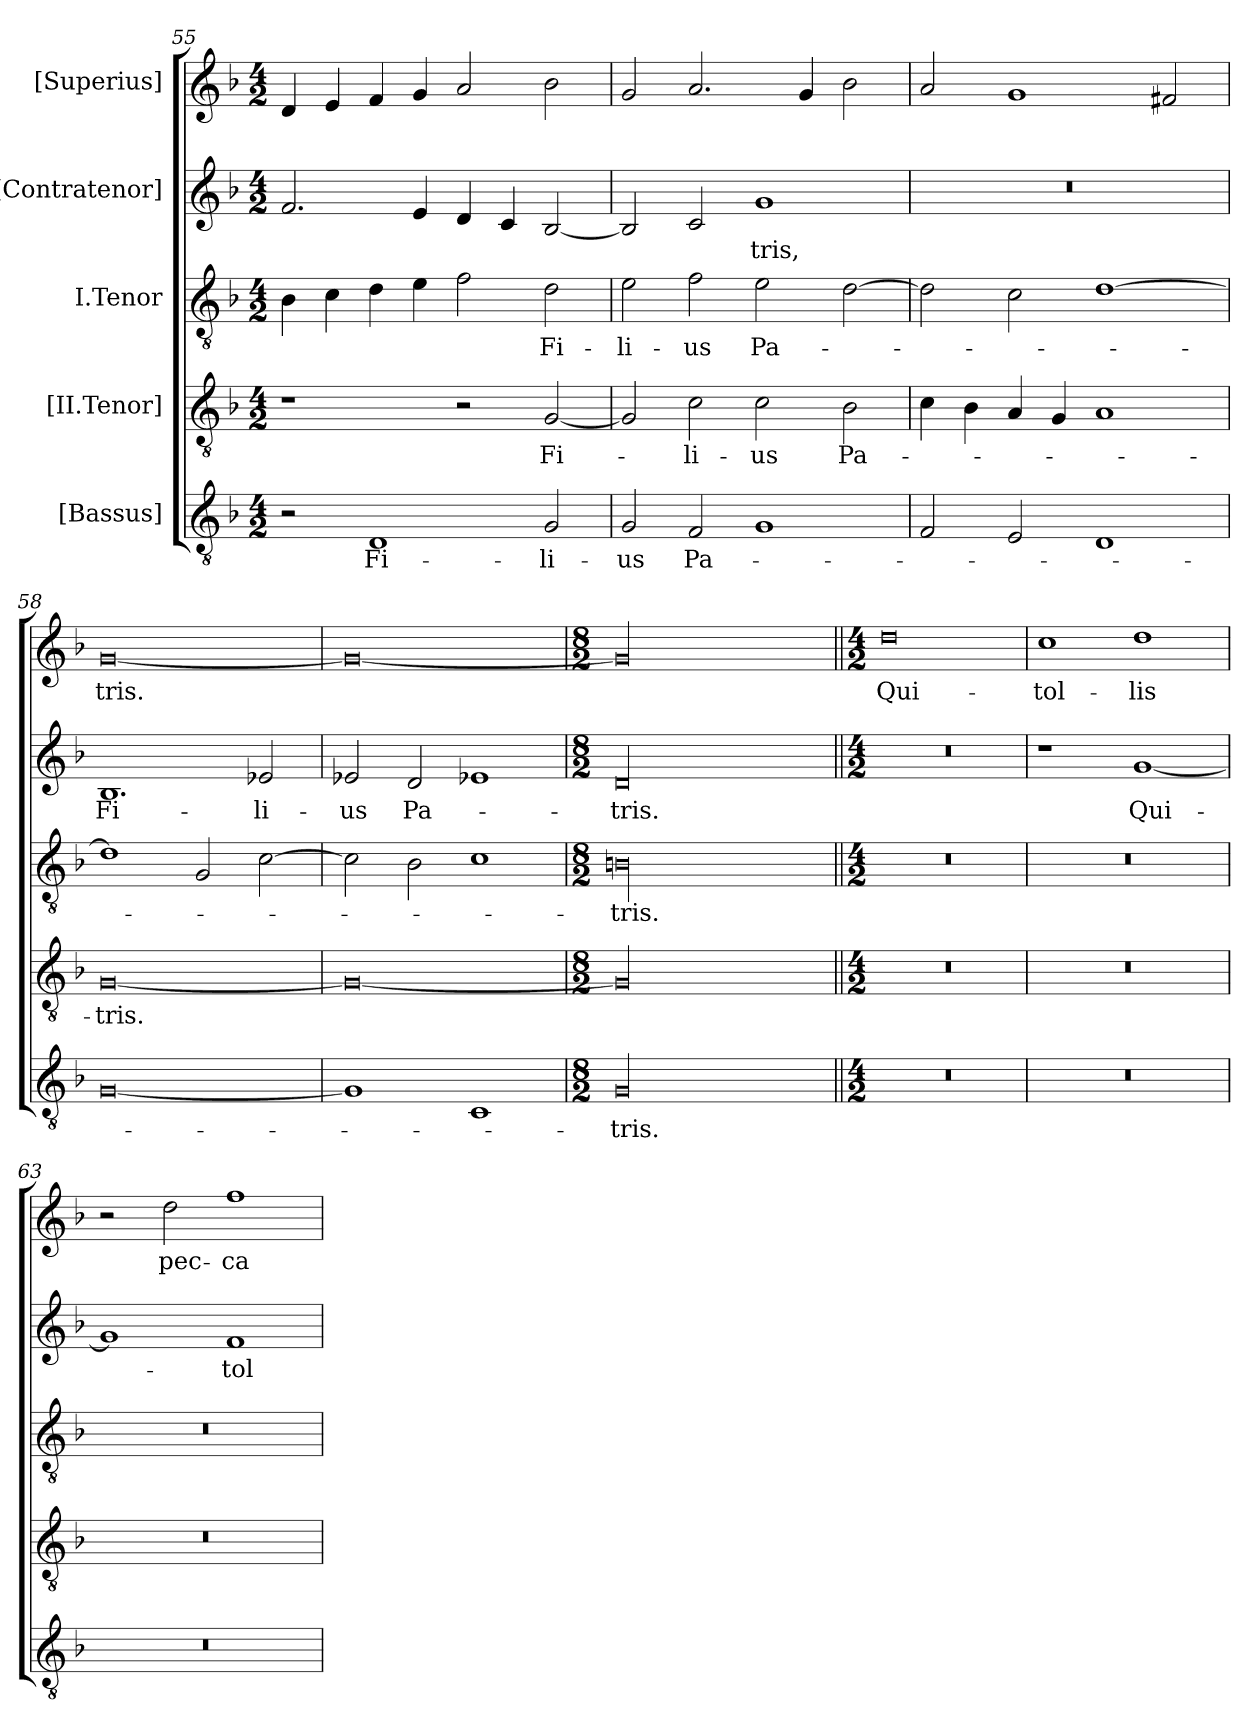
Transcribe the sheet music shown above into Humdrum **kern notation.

**kern	**text	**kern	**text	**kern	**text	**kern	**text	**kern	**text
*part5	*part5	*part4	*part4	*part3	*part3	*part2	*part2	*part1	*part1
*staff5	*staff5	*staff4	*staff4	*staff3	*staff3	*staff2	*staff2	*staff1	*staff1
*I"[Bassus]	*	*I"[II.Tenor]	*	*I"I.Tenor	*	*I"[Contratenor]	*	*I"[Superius]	*
*clefGv2	*	*clefGv2	*	*clefGv2	*	*clefG2	*	*clefG2	*
*k[b-]	*	*k[b-]	*	*k[b-]	*	*k[b-]	*	*k[b-]	*
*M4/2	*	*M4/2	*	*M4/2	*	*M4/2	*	*M4/2	*
=55	=55	=55	=55	=55	=55	=55	=55	=55	=55
2r	.	1r	.	4B-\	.	2.f/	.	4d/	.
.	.	.	.	4c\	.	.	.	4e/	.
1D/	Fi-	.	.	4d\	.	.	.	4f/	.
.	.	.	.	4e\	.	4e/	.	4g/	.
.	.	2r	.	2f\	.	4d/	.	2a/	.
.	.	.	.	.	.	4c/	.	.	.
2G/	-li-	[2G/	Fi-	2d\	Fi-	[2B-/	.	2b-\	.
=56	=56	=56	=56	=56	=56	=56	=56	=56	=56
2G/	-us	2G/]	.	2e\	-li-	2B-/]	.	2g/	.
2F/	Pa-	2c\	-li-	2f\	-us	2c/	.	2.a/	.
1G/	.	2c\	-us	2e\	Pa-	1g/	-tris,	.	.
.	.	.	.	.	.	.	.	4g/	.
.	.	2B-\	Pa-	[2d\	.	.	.	2b-\	.
=57	=57	=57	=57	=57	=57	=57	=57	=57	=57
2F/	.	4c\	.	2d\]	.	0r	.	2a/	.
.	.	4B-\	.	.	.	.	.	.	.
2E/	.	4A/	.	2c\	.	.	.	1g/	.
.	.	4G/	.	.	.	.	.	.	.
1D/	.	1A/	.	[1d\	.	.	.	.	.
.	.	.	.	.	.	.	.	2f#X/	.
=58	=58	=58	=58	=58	=58	=58	=58	=58	=58
[0G/	.	[0G/	-tris.	1d\]	.	1.B-/	Fi-	[0g/	-tris.
.	.	.	.	2G/	.	.	.	.	.
.	.	.	.	[2c\	.	2e-X/	-li-	.	.
=59	=59	=59	=59	=59	=59	=59	=59	=59	=59
1G/]	.	0G/_	.	2c\]	.	2e-X/	-us	0g/_	.
.	.	.	.	2B-\	.	2d/	Pa-	.	.
1C/	.	.	.	1c\	.	1e-X/	.	.	.
=60	=60	=60	=60	=60	=60	=60	=60	=60	=60
*M8/2	*	*M8/2	*	*M8/2	*	*M8/2	*	*M8/2	*
00G/	-tris.	00G/]	.	00Bn\	-tris.	00d/	-tris.	00g/]	.
=61||	=61||	=61||	=61||	=61||	=61||	=61||	=61||	=61||	=61||
*M4/2	*	*M4/2	*	*M4/2	*	*M4/2	*	*M4/2	*
0r	.	0r	.	0r	.	0r	.	0dd\	Qui-
=62	=62	=62	=62	=62	=62	=62	=62	=62	=62
0r	.	0r	.	0r	.	1r	.	1cc\	tol-
.	.	.	.	.	.	[1g/	Qui-	1dd\	-lis
=63	=63	=63	=63	=63	=63	=63	=63	=63	=63
0r	.	0r	.	0r	.	1g/]	.	2r	.
.	.	.	.	.	.	.	.	2dd\	pec-
.	.	.	.	.	.	1f/	tol-	1ff\	-ca-
=	=	=	=	=	=	=	=	=	=
*-	*-	*-	*-	*-	*-	*-	*-	*-	*-
